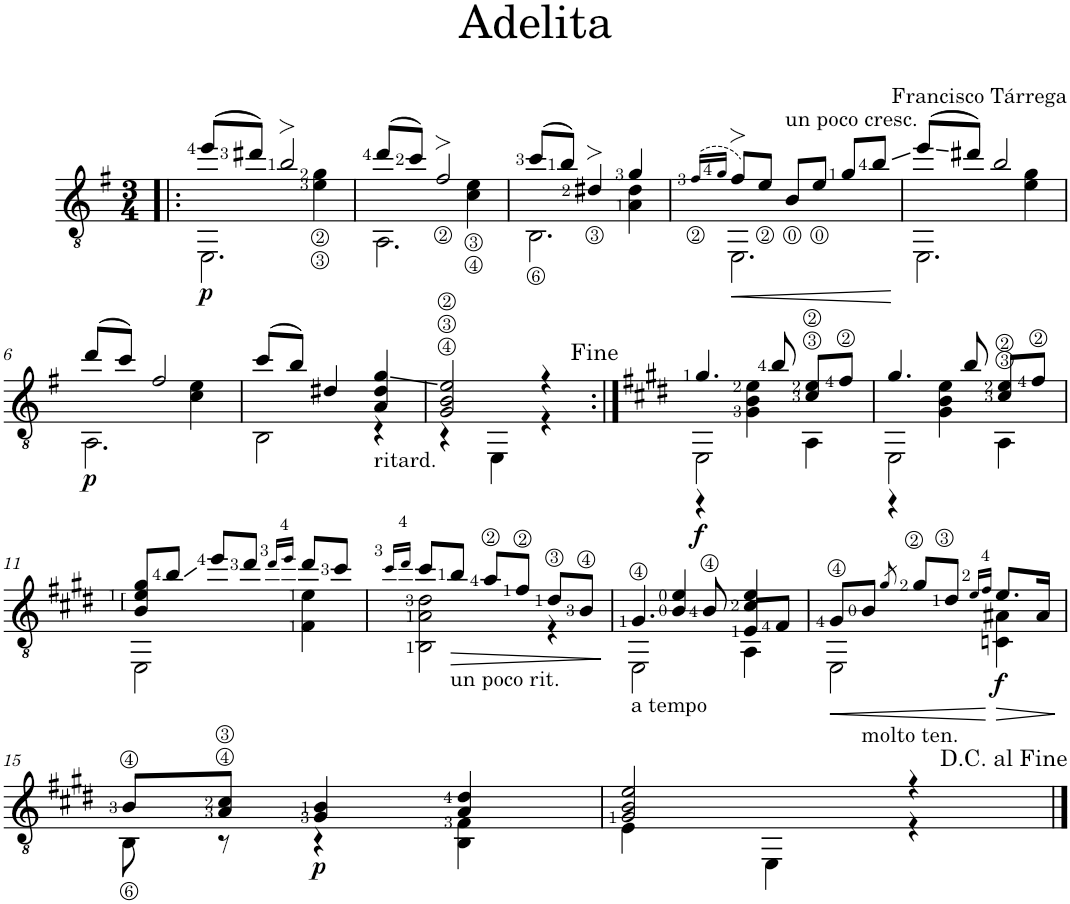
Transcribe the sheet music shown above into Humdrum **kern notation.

**kern	**dynam
*part1	*part1
*staff1	*staff1
*I"Classical Guitar	*
*I'Guit.	*
*clefGv2	*
*k[f#]	*
*e:	*
*M3/4	*
=1!|:	=1!|:
*^	*
*	*^	*
!	!	!	!LO:DY:b
(8ee/L	2.EE\	2ryy	p
8dd#X/J)	.	.	.
2b>/	.	.	.
.	.	4e\ 4g\	.
=2	=2	=2	=2
(8dd/L	2.AA\	2ryy	.
8cc/J)	.	.	.
2f#></	.	.	.
.	.	4c\ 4e\	.
=3	=3	=3	=3
(8cc/L	2.BB\	2ryy	.
8b/J)	.	.	.
4d#X></	.	.	.
4g/	.	4A\ 4d#\	.
*v	*v	*v	*
=4	=4
(16qf#</LL	.
16qg/JJ	.
*^	*
8f#>/L)	2.EE\	.
8e</J	.	.
!LO:TX:a:t=un poco cresc.	!	!
8B</L	.	.
8e</J	.	.
8g/L	.	.
8b/J	.	.
=5	=5	=5
*	*^	*
(8ee/L	2.EE\	2ryy	.
8dd#X/J)	.	.	.
2b/	.	.	.
.	.	4e\ 4g\	.
!!LO:LB:g=z	!!	!!
=6	=6	=6	=6
!	!	!	!LO:DY:b
(8dd/L	2.AA\	2ryy	p
8cc/J)	.	.	.
2f#/	.	.	.
.	.	4c\ 4e\	.
*	*v	*v	*
=7	=7	=7
(8cc/L	2BB\	.
8b/J)	.	.
4d#X/	.	.
!LO:TX:b:t=ritard.	!	!
4A/ 4d#/ 4g/	4r	.
=8	=8	=8
2G/ 2B/ 2e/	4r	.
.	4EE\	.
4r	4r	.
*v	*v	*
=9:|!	=9:|!
*k[f#c#g#d#]	*
*E:	*
*^	*
*	*^	*
!	!	!	!LO:DY:b
4.g#/	2EE\	4r	f
.	.	4G#\ 4B\ 4e\	.
8b/	.	.	.
8c#/ 8e/L	4AA\	4ryy	.
8f#/J	.	.	.
=10	=10	=10	=10
4.g#/	2EE\	4r	.
.	.	4G#\ 4B\ 4e\	.
8b/	.	.	.
8c#/ 8e/L	4AA\	4ryy	.
8f#/J	.	.	.
*	*v	*v	*
!!LO:LB:g=z
=11	=11	=11
!LO:TX:a:t=[	!	!
8B/ 8e/ 8g#/L	2EE\	.
8b/J	.	.
8ee/L	.	.
8dd#/J	.	.
16qdd#/LL	.	.
16qee/JJ	.	.
8dd#/L	4F#\ 4e\	.
8cc#/J	.	.
=12	=12	=12
16qcc#/LL	.	.
16qdd#/JJ	.	.
8cc#/L	2BB\ 2A\ 2d#\	.
!LO:TX:b:t=un poco rit.	!	!
!	!	!LO:HP:b
8b/J	.	>
8a/L	.	.
8f#/J	.	.
8d#/L	4r	.
8B/J	.	.
*v	*v	*
.	]
=13	=13
*^	*
*	*^	*
!LO:TX:b:t=a tempo	!	!	!
4.G#/	2EE\	4ryy	.
.	.	4B/ 4e/	.
8B/	.	.	.
4c#/ 4e/	4AA\	8E/L	.
.	.	8F#/J	.
=14	=14	=14	=14
!	!	!	!LO:HP:b
*	*v	*v	*
8G#/L	2EE\	<
!LO:TX:b:t=molto ten.	!	!
8B/J	.	.
8qg#/	.	.
8g#/L	.	.
8d#/J	.	.
16qe/LL	.	.
16qf#/JJ	.	.
!	!	!LO:DY:n=1:b
8.e/L	4Cn\ 4A#X\	[ f
16A#/Jk	.	.
!!LO:LB:g=z	!!
=15	=15	=15
8B/L	8BB\	.
8A/ 8c#/J	8r	.
!	!	!LO:DY:b
4G#/ 4B/	4r	p
4A/ 4d#/	4BB\ 4F#\	.
=16	=16	=16
2G#/ 2B/ 2e/	4E\	.
.	4EE\	.
4r	4r	.
*v	*v	*
==	==
*-	*-
